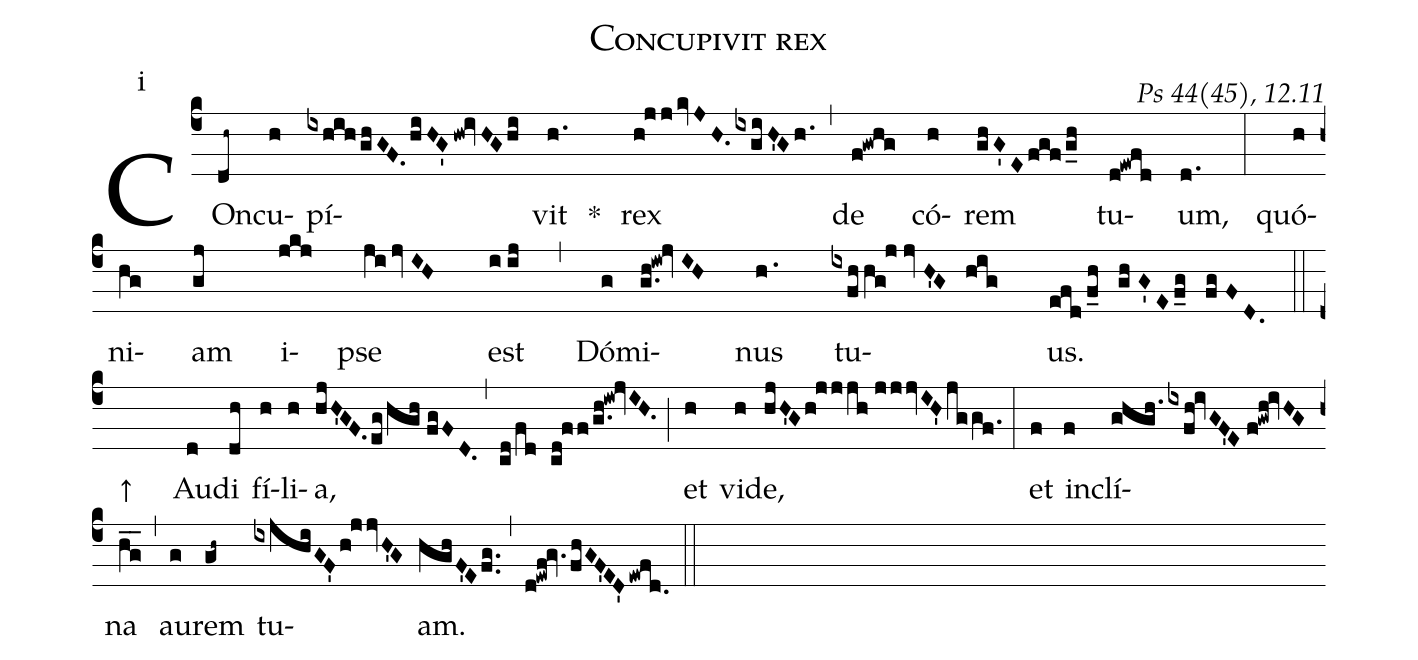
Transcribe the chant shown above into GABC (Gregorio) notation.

name:Concupivit rex;
commentary: Ps 44(45), 12.11;
mode:i;
%%
(c4) COn(dh~)cu(h)pí(ixhih/ghGF.hiHG'hw!ivHGhi)vit(h.) *() rex(h!jjkvJH.ixgiH'Gh.) (,) de(f!gwhg) có(h)rem(ghG'Efgf/g_h) tu(d!ewfd)um,(d.) (:) quó(h)ni(hg)am(gj) i(jkj)pse(jijvIH) est(iij) (,) Dó(g)mi(g.h!iw!jvIH)nus(h.) tu(ixfhhg!jjvH'G//hig)us.(efd/f_h//ghG'Ef_g//fgFD.) (::)(z) ↑() Au(d)di(dh) fí(h)li(h)a,(hjH'GF.eg/hgh//fgFD.) (,) (cd/fd cd!ff/g.h!iw!jvIH.) (;) et(h) vi(h)de,(hjH'Gh!jjjh//jjjvIH'jggf.) (:) et(f) in(f)clí(ghgh.ixfh!ivGF'E//f!gwh!ivHG)na(hg__) (,) au(g)rem(gh~) tu(ixjhiGF'h!jjvH'G)am.(hghF'Efg..) (,) (d!ewf!gv.fhGF'ED'ewfd.) (::)
